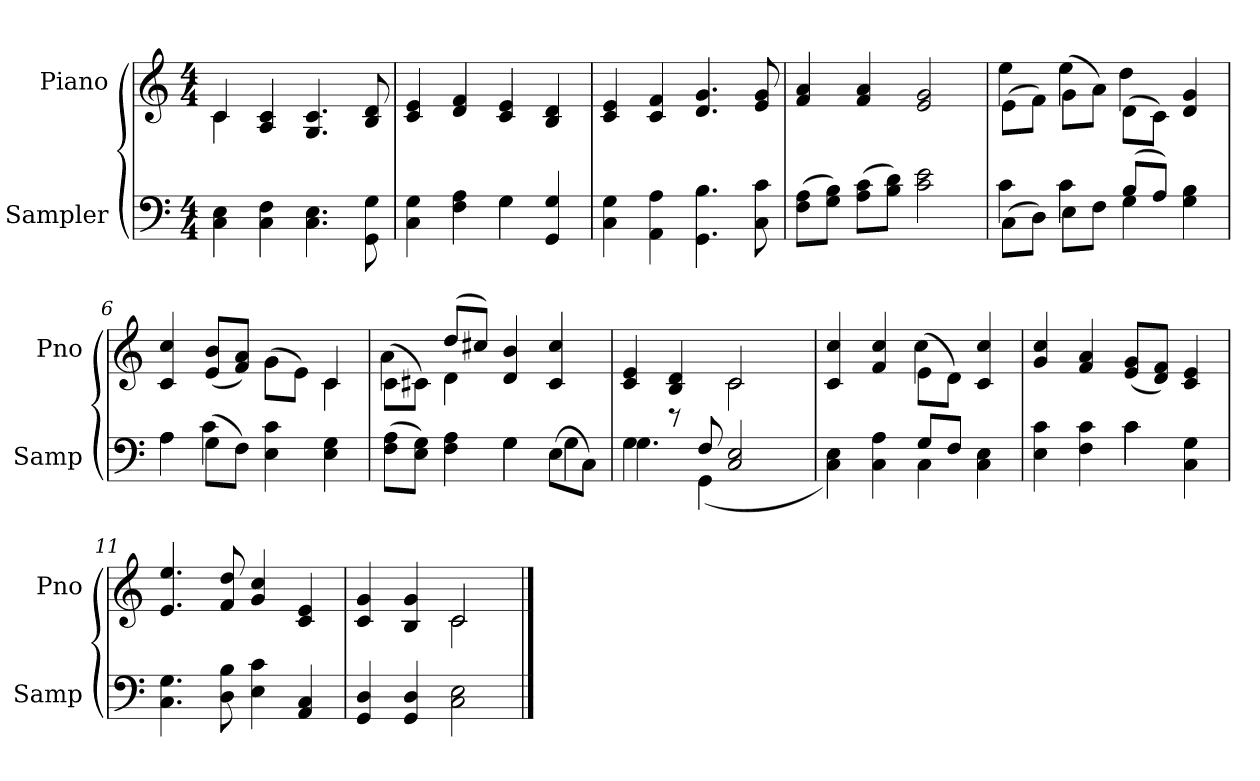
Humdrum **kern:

**kern	**kern
*part2	*part1
*staff2	*staff1
*I"Sampler	*I"Piano
*I'Samp	*I'Pno
*clefF4	*clefG2
*M4/4	*M4/4
=1	=1
*	*^
4C 4E	4c/	4c
4C 4F	4A 4c	2.ryy
4.C 4.E	4.G 4.c	.
8GG\ 8G\	8B 8d	.
*	*v	*v
=2	=2
*^	*
4C 4G	2ryy	4c 4e
4F 4A	.	4d 4f
4G\	4G	4c 4e
4GG 4G	4ryy	4B 4d
*v	*v	*
=3	=3
4C 4G	4c 4e
4AA 4A	4c 4f
4.GG 4.B	4.d 4.g
8C 8c	8e 8g
=4	=4
(8F\ 8A\L	4f 4a
8G\ 8B\J)	.
(8A\ 8c\L	4f 4a
8B\ 8d\J)	.
2c 2e	2e 2g
=5	=5
*^	*^
(8C\L	4c	(8e\L	4ee
8D\J)	.	8f\J)	.
8E\L	4c	(8g\L	4ee
8F\J	.	8a\J)	.
(8B/L	4G	(8d\L	4dd
8A/J)	.	8c\J)	.
4G 4B	4ryy	4d 4g	4ryy
=6	=6	=6	=6
4A\	4A	4c 4cc	2ryy
(8G\L	4c	(8e/ 8b/L	.
8F\J)	.	8f/ 8a/J)	.
4E 4c	2ryy	(8g\L	4g
.	.	8e\J)	.
4E 4G	.	4c/	4c
=7	=7	=7	=7
(8F\ 8A\L	2ryy	(8c\L	4a
8E\ 8G\J)	.	8c#X\J)	.
4F 4A	.	(8dd/L	4d
.	.	8cc#X/J)	.
4G\	4G	4d 4b	2ryy
(8E\L	4G	4c# 4cc#	.
8C\J)	.	.	.
=8	=8	=8	=8
4G\	4.G	4c 4e	2ryy
8r	.	4B 4d	.
8F/	(4GG	.	.
2C 2E	.	2c/	2c
.	4.ryy	.	.
=9	=9	=9	=9
4C 4E)	2ryy	4c 4cc	2ryy
4C 4A	.	4f 4cc	.
8G/L	4C	(8e\L	4cc
8F/J	.	8d\J)	.
4C 4E	4ryy	4c 4cc	4ryy
*	*	*v	*v
=10	=10	=10
4E 4c	2ryy	4g 4cc
4F 4c	.	4f 4a
4c\	4c	(8e/ 8g/L
.	.	8d/ 8f/J)
4C 4G	4ryy	4c 4e
*v	*v	*
=11	=11
4.C 4.G	4.e 4.ee
8D 8B	8f 8dd
4E 4c	4g 4cc
4AA 4C	4c 4e
=12	=12
*	*^
4GG 4D	4c 4g	2ryy
4GG 4D	4B 4g	.
2C 2E	2c/	2c
*	*v	*v
==	==
*-	*-
